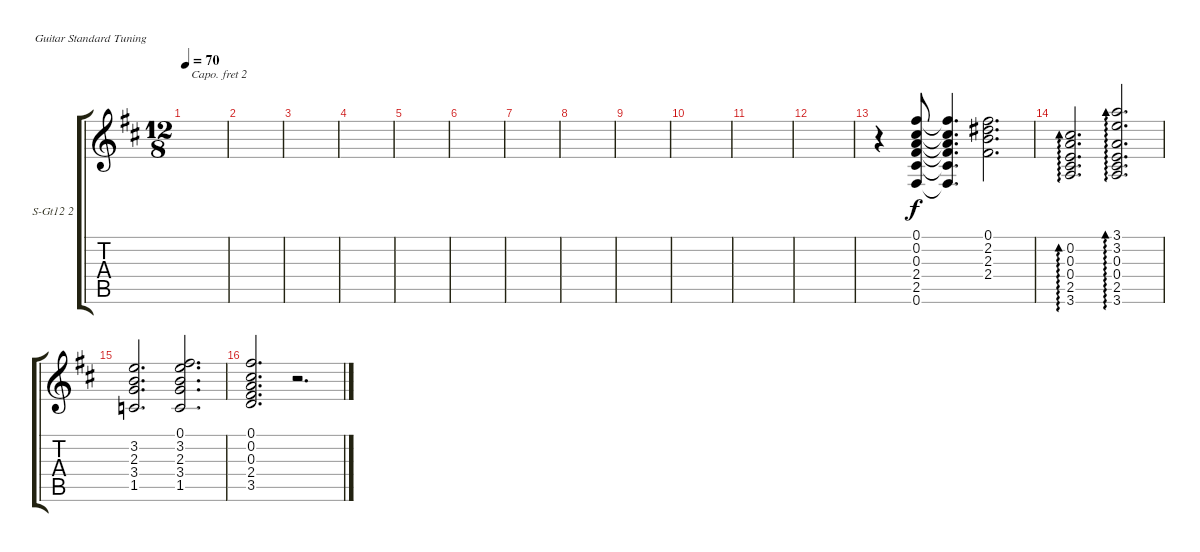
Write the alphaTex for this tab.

\defaultSystemsLayout 4
\bracketExtendMode groupsimilarinstruments
\firstSystemTrackNameOrientation horizontal
\otherSystemsTrackNameOrientation horizontal
\track ("12 St. Steel Guitar2" "S-Gt12 2") {instrument acousticguitarsteel}
\staff {score tabs}
\capo 2
\tuning (E4 B3 G3 D3 A2 E2)
\ts (12 8)
\tempo 70
\clef g2
\ks d
|
|
|
|
|
|
|
|
|
|
|
|
r.4 (0.1 0.2 0.3 2.4 2.5 0.6).8 (0.6{t} 2.5{t} 2.4{t} 0.3{t} 0.2{t} 0.1{t}).4{d} (0.1 2.2 2.3 2.4).2{d} |
(3.6 2.5 0.4 0.3 0.2).2{d ad 0} (3.1 3.2 0.3 0.4 2.5 3.6).2{d ad 0} |
(1.5 3.4 2.3 3.2).2{d} (1.5 3.4 2.3 3.2 0.1).2{d} |
(0.1 0.2 0.3 2.4 3.5).2{d} r.2{d}
